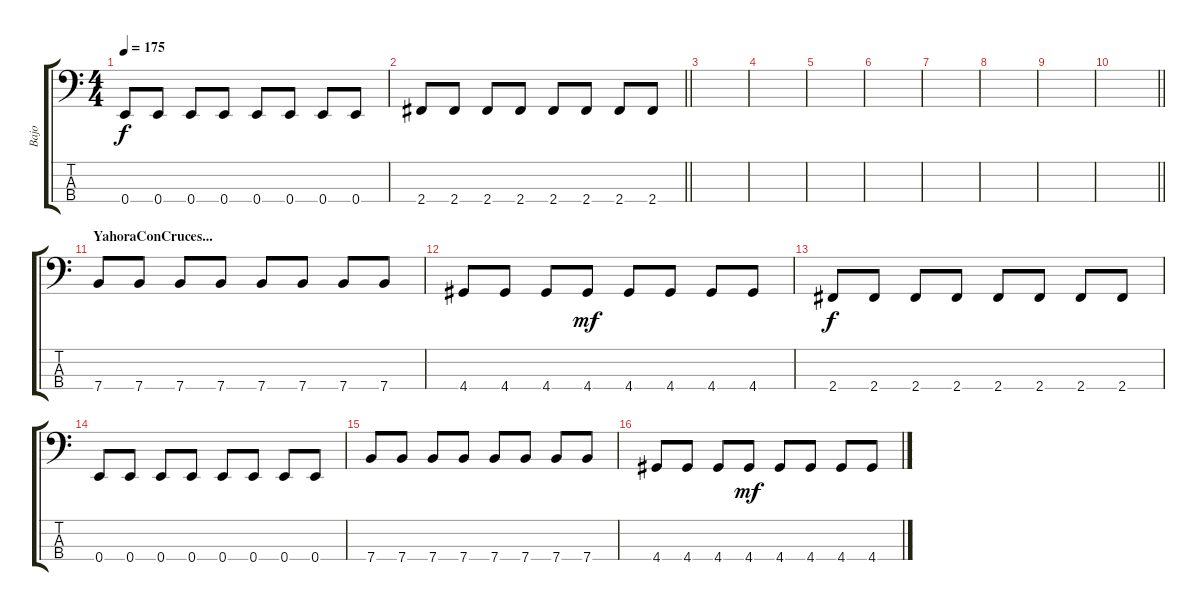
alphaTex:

\track ("Bajo" "Bajo") {instrument electricbassfinger}
\staff {score tabs}
\tuning (G2 D2 A1 E1) {hide}
\ts (4 4)
\tempo 175
\clef f4
\ks c
0.4.8{dy f} 0.4.8 0.4.8 0.4.8 0.4.8 0.4.8 0.4.8 0.4.8 |
\barLineRight lightlight
2.4.8 2.4.8 2.4.8 2.4.8 2.4.8 2.4.8 2.4.8 2.4.8 |
|
|
|
|
|
|
|
\barLineRight lightlight
|
\section ("" "YahoraConCruces...")
7.4.8 7.4.8 7.4.8 7.4.8 7.4.8 7.4.8 7.4.8 7.4.8 |
4.4.8 4.4.8 4.4.8 4.4.8{dy mf} 4.4.8 4.4.8 4.4.8 4.4.8 |
2.4.8{dy f} 2.4.8 2.4.8 2.4.8 2.4.8 2.4.8 2.4.8 2.4.8 |
0.4.8 0.4.8 0.4.8 0.4.8 0.4.8 0.4.8 0.4.8 0.4.8 |
7.4.8 7.4.8 7.4.8 7.4.8 7.4.8 7.4.8 7.4.8 7.4.8 |
4.4.8 4.4.8 4.4.8 4.4.8{dy mf} 4.4.8 4.4.8 4.4.8 4.4.8
